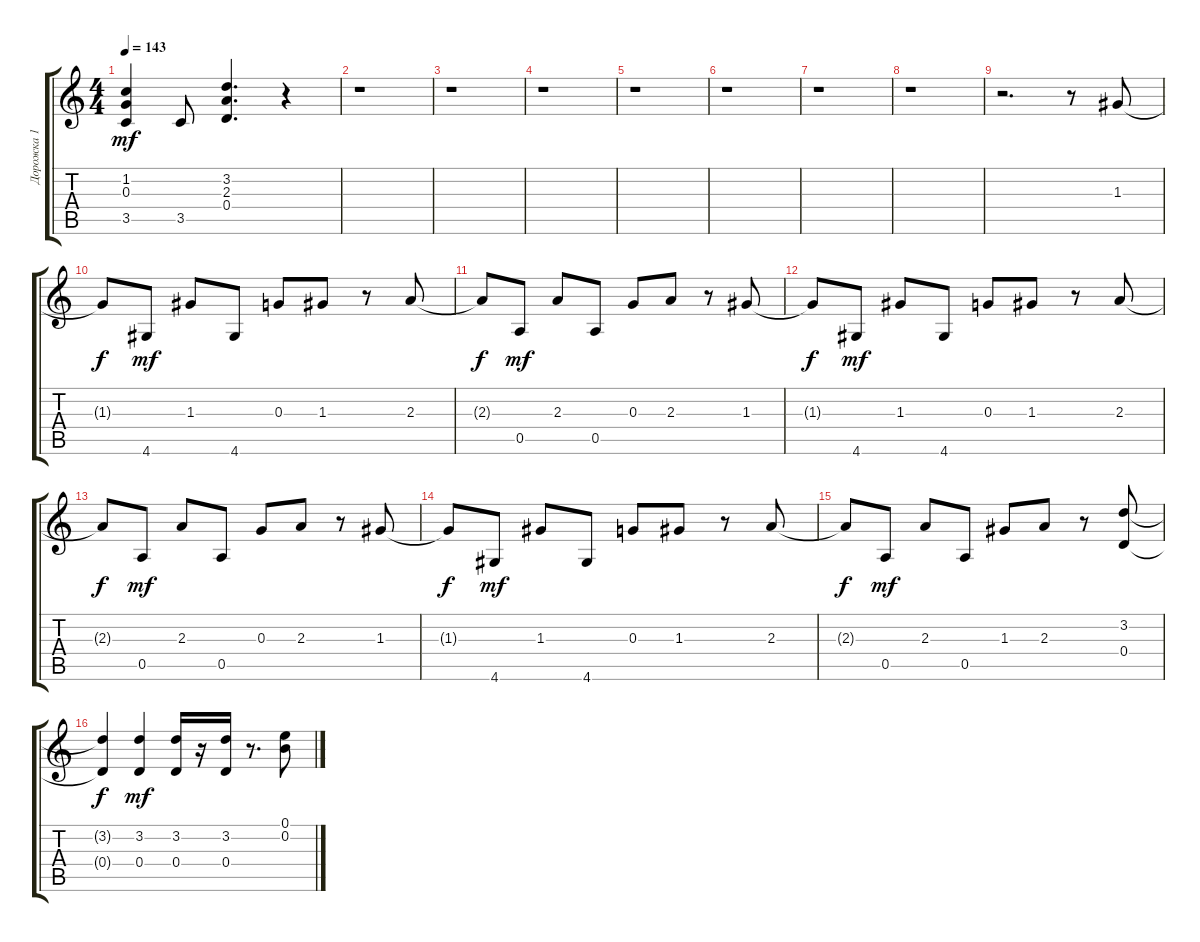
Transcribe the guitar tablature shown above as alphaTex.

\track ("Дорожка 1" "Дорожка 1") {instrument electricguitarclean}
\staff {score tabs}
\tuning (E4 B3 G3 D3 A2 E2) {hide}
\ts (4 4)
\tempo 143
\clef g2
\ks c
(1.2 0.3 3.5).4{dy mf} 3.5.8 (3.2 2.3 0.4).4{d} r.4 |
r.1 |
r.1 |
r.1 |
r.1 |
r.1 |
r.1 |
r.1 |
r.2{d} r.8 1.3.8 |
1.3{t}.8{dy f} 4.6.8{dy mf} 1.3.8 4.6.8 0.3.8 1.3.8 r.8 2.3.8 |
2.3{t}.8{dy f} 0.5.8{dy mf} 2.3.8 0.5.8 0.3.8 2.3.8 r.8 1.3.8 |
1.3{t}.8{dy f} 4.6.8{dy mf} 1.3.8 4.6.8 0.3.8 1.3.8 r.8 2.3.8 |
2.3{t}.8{dy f} 0.5.8{dy mf} 2.3.8 0.5.8 0.3.8 2.3.8 r.8 1.3.8 |
1.3{t}.8{dy f} 4.6.8{dy mf} 1.3.8 4.6.8 0.3.8 1.3.8 r.8 2.3.8 |
2.3{t}.8{dy f} 0.5.8{dy mf} 2.3.8 0.5.8 1.3.8 2.3.8 r.8 (3.2 0.4).8 |
(3.2{t} 0.4{t}).4{dy f} (3.2 0.4).4{dy mf} (3.2 0.4).16 r.16 (3.2 0.4).16 r.8{d} (0.1 0.2).8
